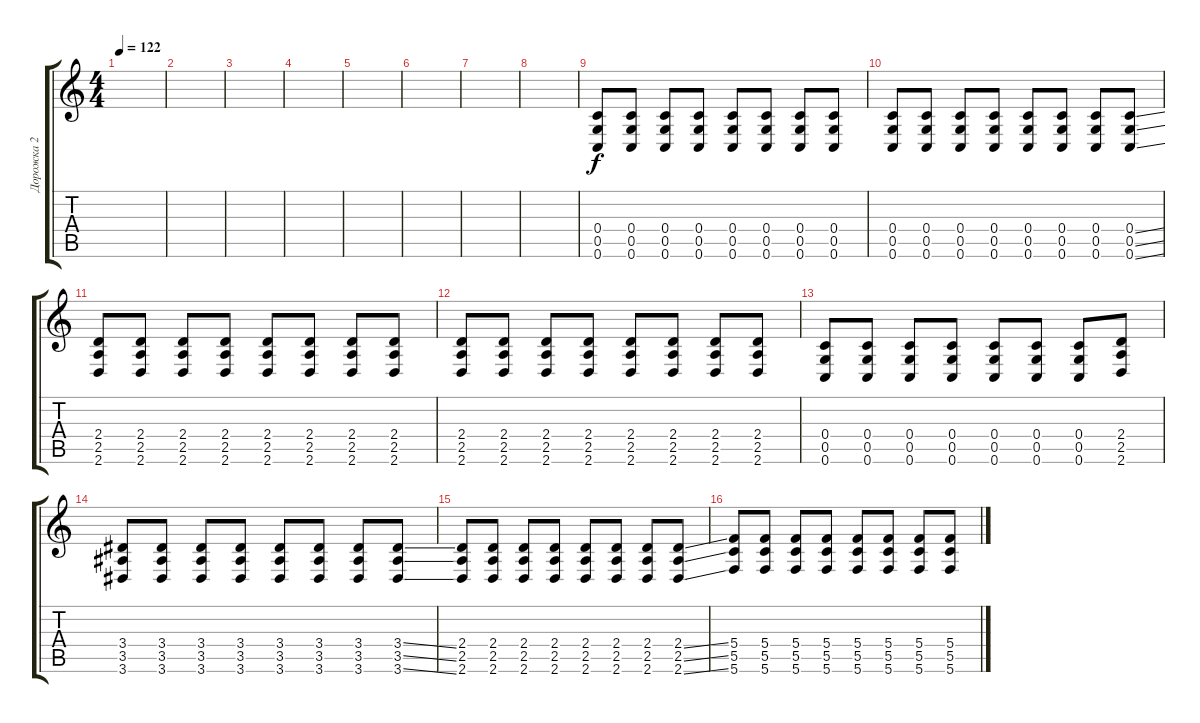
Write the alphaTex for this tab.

\track ("Дорожка 2" "Дорожка 2") {instrument distortionguitar}
\staff {score tabs}
\tuning (D4 A3 F3 C3 G2 C2) {hide}
\ts (4 4)
\tempo 122
\clef g2
\ks c
|
|
|
|
|
|
|
|
(0.4 0.5 0.6).8 (0.4 0.5 0.6).8 (0.4 0.5 0.6).8 (0.4 0.5 0.6).8 (0.4 0.5 0.6).8 (0.4 0.5 0.6).8 (0.4 0.5 0.6).8 (0.4 0.5 0.6).8 |
(0.4 0.5 0.6).8 (0.4 0.5 0.6).8 (0.4 0.5 0.6).8 (0.4 0.5 0.6).8 (0.4 0.5 0.6).8 (0.4 0.5 0.6).8 (0.4 0.5 0.6).8 (0.4{ss} 0.5{ss} 0.6{ss}).8 |
(2.4 2.5 2.6).8 (2.4 2.5 2.6).8 (2.4 2.5 2.6).8 (2.4 2.5 2.6).8 (2.4 2.5 2.6).8 (2.4 2.5 2.6).8 (2.4 2.5 2.6).8 (2.4 2.5 2.6).8 |
(2.4 2.5 2.6).8 (2.4 2.5 2.6).8 (2.4 2.5 2.6).8 (2.4 2.5 2.6).8 (2.4 2.5 2.6).8 (2.4 2.5 2.6).8 (2.4 2.5 2.6).8 (2.4 2.5 2.6).8 |
(0.4 0.5 0.6).8 (0.4 0.5 0.6).8 (0.4 0.5 0.6).8 (0.4 0.5 0.6).8 (0.4 0.5 0.6).8 (0.4 0.5 0.6).8 (0.4 0.5 0.6).8 (2.4 2.5 2.6).8 |
(3.4 3.5 3.6).8 (3.4 3.5 3.6).8 (3.4 3.5 3.6).8 (3.4 3.5 3.6).8 (3.4 3.5 3.6).8 (3.4 3.5 3.6).8 (3.4 3.5 3.6).8 (3.4{ss} 3.5{ss} 3.6{ss}).8 |
(2.4 2.5 2.6).8 (2.4 2.5 2.6).8 (2.4 2.5 2.6).8 (2.4 2.5 2.6).8 (2.4 2.5 2.6).8 (2.4 2.5 2.6).8 (2.4 2.5 2.6).8 (2.4{ss} 2.5{ss} 2.6{ss}).8 |
(5.4 5.5 5.6).8 (5.4 5.5 5.6).8 (5.4 5.5 5.6).8 (5.4 5.5 5.6).8 (5.4 5.5 5.6).8 (5.4 5.5 5.6).8 (5.4 5.5 5.6).8 (5.4 5.5 5.6).8
